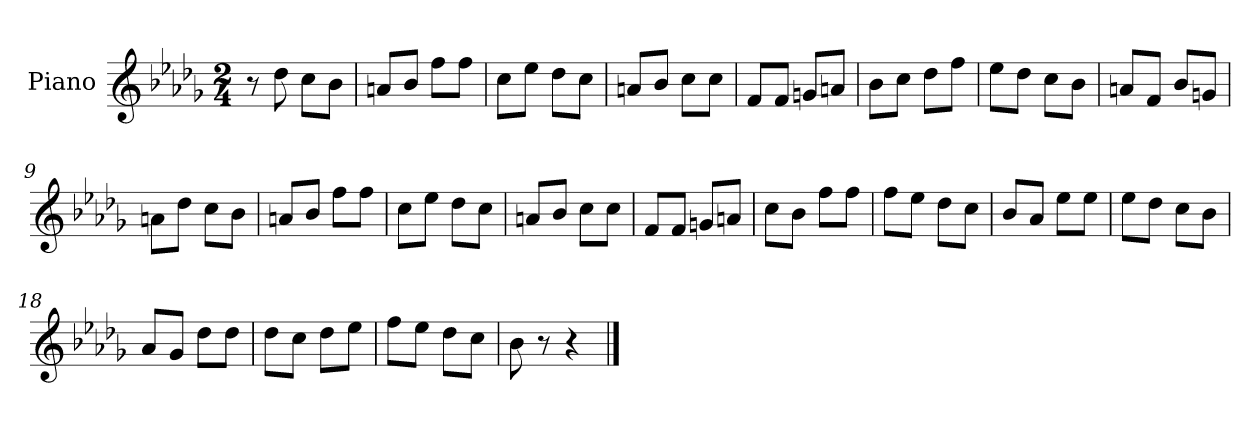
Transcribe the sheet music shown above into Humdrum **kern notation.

**kern
*part1
*staff1
*I"Piano
*I'Pno
*clefG2
*k[b-e-a-d-g-]
*b-:
*M2/4
=1
8r
8dd-\
8cc\L
8b-\J
=2
8an/L
8b-/J
8ff\L
8ff\J
=3
8cc\L
8ee-\J
8dd-\L
8cc\J
=4
8an/L
8b-/J
8cc\L
8cc\J
=5
8f/L
8f/J
8gn/L
8an/J
=6
8b-\L
8cc\J
8dd-\L
8ff\J
=7
8ee-\L
8dd-\J
8cc\L
8b-\J
=8
8an/L
8f/J
8b-/L
8gn/J
=9
8an\L
8dd-\J
8cc\L
8b-\J
=10
8an/L
8b-/J
8ff\L
8ff\J
=11
8cc\L
8ee-\J
8dd-\L
8cc\J
=12
8an/L
8b-/J
8cc\L
8cc\J
=13
8f/L
8f/J
8gn/L
8an/J
=14
8cc\L
8b-\J
8ff\L
8ff\J
=15
8ff\L
8ee-\J
8dd-\L
8cc\J
=16
8b-/L
8a-/J
8ee-\L
8ee-\J
=17
8ee-\L
8dd-\J
8cc\L
8b-\J
=18
8a-/L
8g-/J
8dd-\L
8dd-\J
=19
8dd-\L
8cc\J
8dd-\L
8ee-\J
=20
8ff\L
8ee-\J
8dd-\L
8cc\J
=21
8b-\
8r
4r
==
*-
